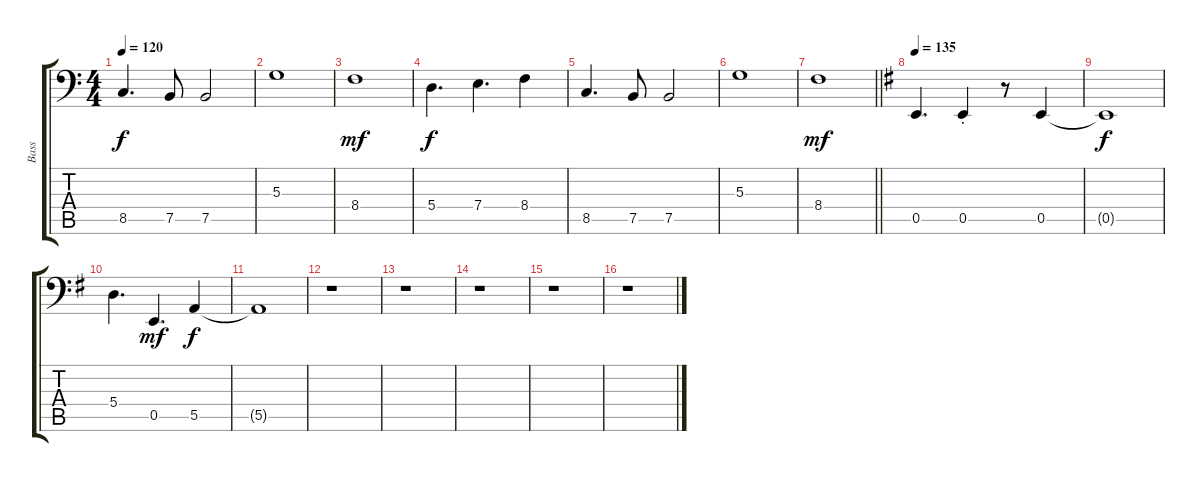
\track ("Bass" "Bass") {instrument electricbassfinger}
\staff {score tabs}
\tuning (C3 G2 D2 A1 E1 B0) {hide}
\ts (4 4)
\tempo 120
\clef f4
\ks c
8.5.4{d dy f} 7.5.8 7.5.2 |
5.3.1 |
8.4.1{dy mf} |
5.4.4{d dy f} 7.4.4{d} 8.4.4 |
8.5.4{d} 7.5.8 7.5.2 |
5.3.1 |
\barLineRight lightlight
8.4.1{dy mf} |
\tempo 135
\ks g
0.5.4{d} 0.5{st}.4 r.8 0.5.4 |
0.5{t}.1{dy f} |
5.4.4{d} 0.5.4{d dy mf} 5.5.4{dy f} |
5.5{t}.1 |
r.1 |
r.1 |
r.1 |
r.1 |
r.1
